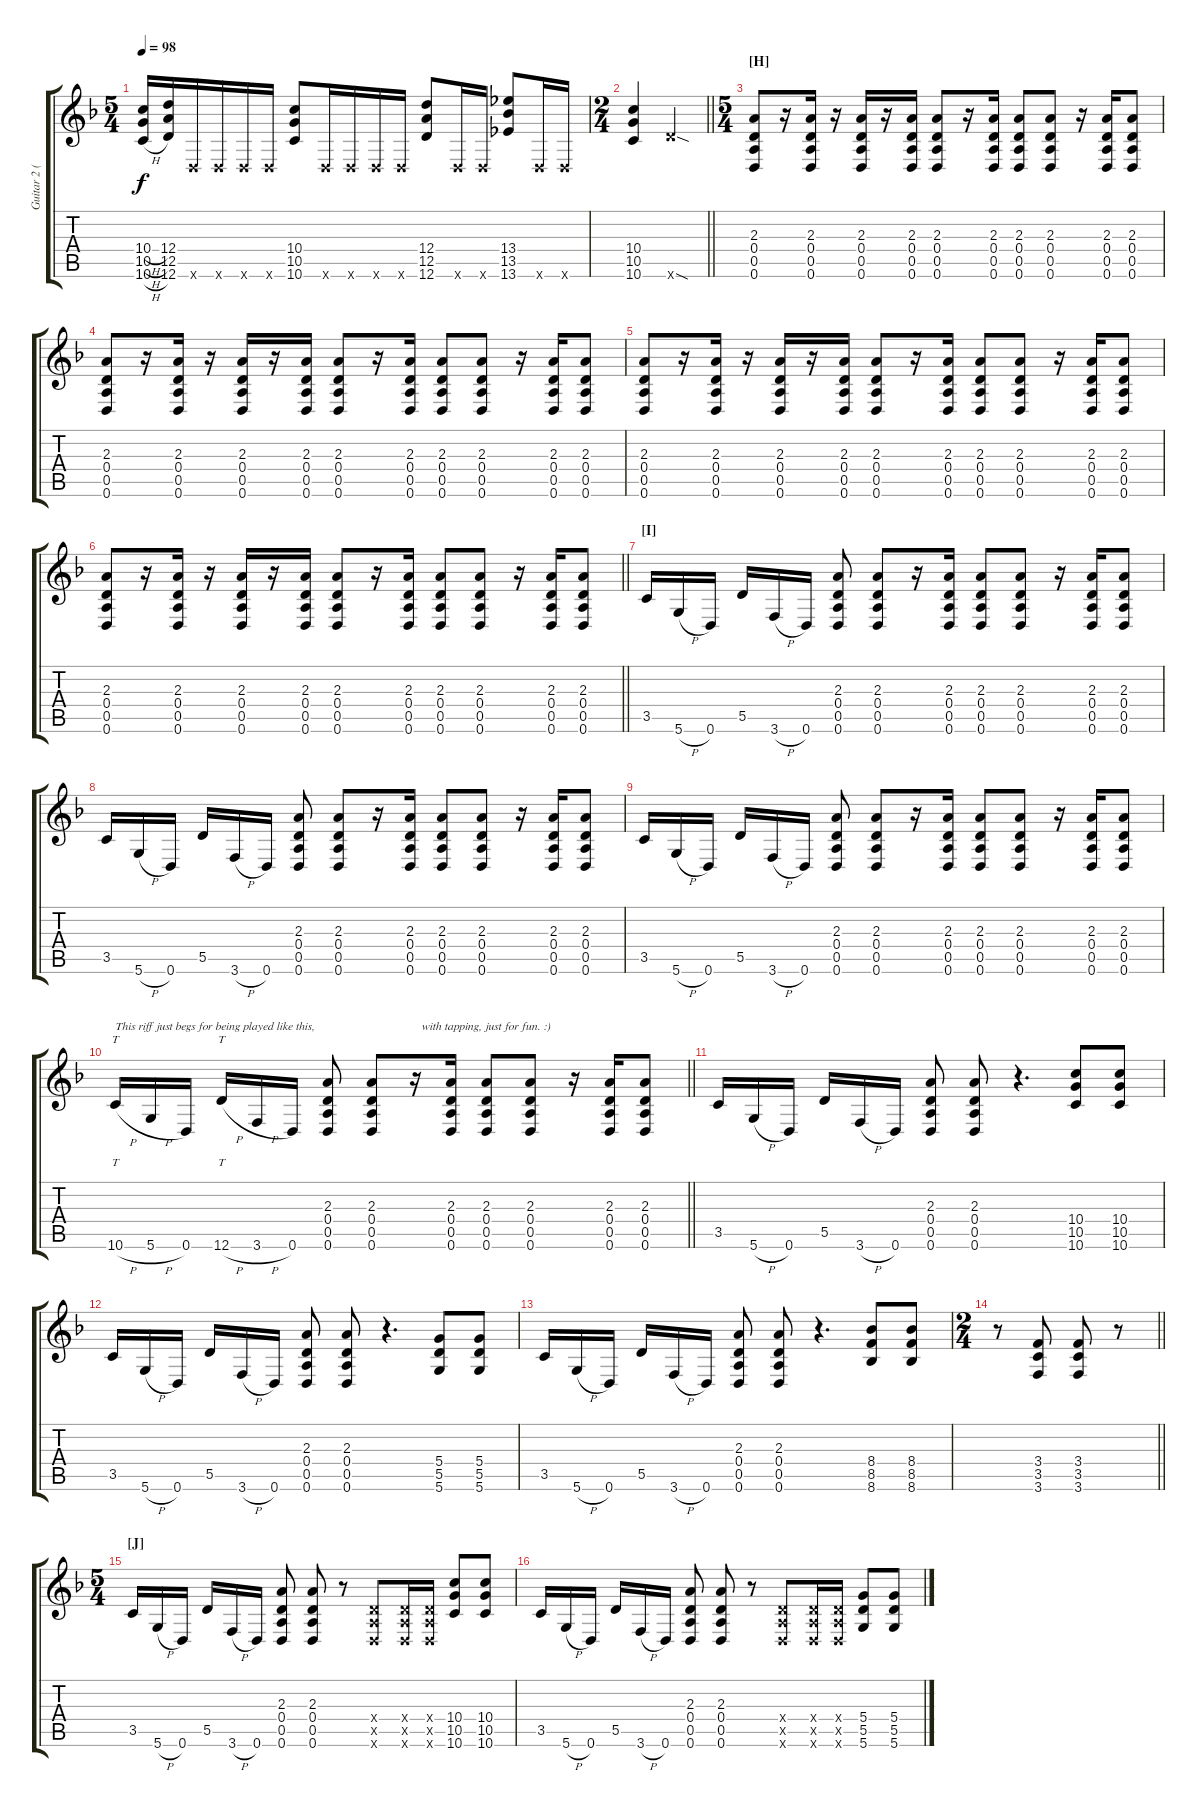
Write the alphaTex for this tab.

\track ("Guitar 2 (right)" "Guitar 2 (") {instrument distortionguitar}
\staff {score tabs}
\tuning (E4 B3 G3 D3 A2 D2) {hide}
\ts (5 4)
\tempo 98
\clef g2
\ks dminor
(10.4{h} 10.5{h} 10.6{h}).16{dy f} (12.4 12.5 12.6).16 0.6{x}.16 0.6{x}.16{beam merge} 0.6{x}.16 0.6{x}.16{beam split} (10.4 10.5 10.6).8{beam merge} 0.6{x}.16 0.6{x}.16 0.6{x}.16 0.6{x}.16 (12.4 12.5 12.6).8 0.6{x}.16 0.6{x}.16 (13.4 13.5 13.6).8 0.6{x}.16 0.6{x}.16 |
\ts (2 4)
\barLineRight lightlight
(10.4 10.5 10.6).4 12.6{sod x}.4 |
\ts (5 4)
\section ("" "[H]")
(2.3 0.4 0.5 0.6).8 r.16 (2.3 0.4 0.5 0.6).16 r.16 (2.3 0.4 0.5 0.6).16 r.16 (2.3 0.4 0.5 0.6).16{beam split} (2.3 0.4 0.5 0.6).8 r.16 (2.3 0.4 0.5 0.6).16{beam split} (2.3 0.4 0.5 0.6).8 (2.3 0.4 0.5 0.6).8 r.16 (2.3 0.4 0.5 0.6).16 (2.3 0.4 0.5 0.6).8 |
(2.3 0.4 0.5 0.6).8 r.16 (2.3 0.4 0.5 0.6).16 r.16 (2.3 0.4 0.5 0.6).16 r.16 (2.3 0.4 0.5 0.6).16{beam split} (2.3 0.4 0.5 0.6).8 r.16 (2.3 0.4 0.5 0.6).16{beam split} (2.3 0.4 0.5 0.6).8 (2.3 0.4 0.5 0.6).8 r.16 (2.3 0.4 0.5 0.6).16 (2.3 0.4 0.5 0.6).8 |
(2.3 0.4 0.5 0.6).8 r.16 (2.3 0.4 0.5 0.6).16 r.16 (2.3 0.4 0.5 0.6).16 r.16 (2.3 0.4 0.5 0.6).16{beam split} (2.3 0.4 0.5 0.6).8 r.16 (2.3 0.4 0.5 0.6).16{beam split} (2.3 0.4 0.5 0.6).8 (2.3 0.4 0.5 0.6).8 r.16 (2.3 0.4 0.5 0.6).16 (2.3 0.4 0.5 0.6).8 |
\barLineRight lightlight
(2.3 0.4 0.5 0.6).8 r.16 (2.3 0.4 0.5 0.6).16 r.16 (2.3 0.4 0.5 0.6).16 r.16 (2.3 0.4 0.5 0.6).16{beam split} (2.3 0.4 0.5 0.6).8 r.16 (2.3 0.4 0.5 0.6).16{beam split} (2.3 0.4 0.5 0.6).8 (2.3 0.4 0.5 0.6).8 r.16 (2.3 0.4 0.5 0.6).16 (2.3 0.4 0.5 0.6).8 |
\section ("" "[I]")
3.5.16 5.6{h}.16 0.6.16{beam split} 5.5.16{beam merge} 3.6{h}.16 0.6.16{beam split} (2.3 0.4 0.5 0.6).8{beam split} (2.3 0.4 0.5 0.6).8 r.16 (2.3 0.4 0.5 0.6).16{beam split} (2.3 0.4 0.5 0.6).8 (2.3 0.4 0.5 0.6).8 r.16 (2.3 0.4 0.5 0.6).16 (2.3 0.4 0.5 0.6).8 |
3.5.16 5.6{h}.16 0.6.16{beam split} 5.5.16{beam merge} 3.6{h}.16 0.6.16{beam split} (2.3 0.4 0.5 0.6).8{beam split} (2.3 0.4 0.5 0.6).8 r.16 (2.3 0.4 0.5 0.6).16{beam split} (2.3 0.4 0.5 0.6).8 (2.3 0.4 0.5 0.6).8 r.16 (2.3 0.4 0.5 0.6).16 (2.3 0.4 0.5 0.6).8 |
3.5.16 5.6{h}.16 0.6.16{beam split} 5.5.16{beam merge} 3.6{h}.16 0.6.16{beam split} (2.3 0.4 0.5 0.6).8{beam split} (2.3 0.4 0.5 0.6).8 r.16 (2.3 0.4 0.5 0.6).16{beam split} (2.3 0.4 0.5 0.6).8 (2.3 0.4 0.5 0.6).8 r.16 (2.3 0.4 0.5 0.6).16 (2.3 0.4 0.5 0.6).8 |
\barLineRight lightlight
10.6{h}.16{tt txt "This riff just begs for being played like this,"} 5.6{h}.16 0.6.16{beam split} 12.6{h}.16{tt beam merge} 3.6{h}.16 0.6.16{beam split} (2.3 0.4 0.5 0.6).8{beam split} (2.3 0.4 0.5 0.6).8 r.16{txt "  with tapping, just for fun. :)"} (2.3 0.4 0.5 0.6).16{beam split} (2.3 0.4 0.5 0.6).8 (2.3 0.4 0.5 0.6).8 r.16 (2.3 0.4 0.5 0.6).16 (2.3 0.4 0.5 0.6).8 |
3.5.16 5.6{h}.16 0.6.16{beam split} 5.5.16{beam merge} 3.6{h}.16 0.6.16{beam split} (2.3 0.4 0.5 0.6).8{beam split} (2.3 0.4 0.5 0.6).8 r.4{d} (10.4 10.5 10.6).8 (10.4 10.5 10.6).8 |
3.5.16 5.6{h}.16 0.6.16{beam split} 5.5.16{beam merge} 3.6{h}.16 0.6.16{beam split} (2.3 0.4 0.5 0.6).8{beam split} (2.3 0.4 0.5 0.6).8 r.4{d} (5.4 5.5 5.6).8 (5.4 5.5 5.6).8 |
3.5.16 5.6{h}.16 0.6.16{beam split} 5.5.16{beam merge} 3.6{h}.16 0.6.16{beam split} (2.3 0.4 0.5 0.6).8{beam split} (2.3 0.4 0.5 0.6).8 r.4{d} (8.4 8.5 8.6).8 (8.4 8.5 8.6).8 |
\ts (2 4)
\barLineRight lightlight
r.8 (3.4 3.5 3.6).8 (3.4 3.5 3.6).8 r.8 |
\ts (5 4)
\section ("" "[J]")
3.5.16 5.6{h}.16 0.6.16{beam split} 5.5.16{beam merge} 3.6{h}.16 0.6.16{beam split} (2.3 0.4 0.5 0.6).8{beam split} (2.3 0.4 0.5 0.6).8 r.8 (0.4{x} 0.5{x} 0.6{x}).8 (0.4{x} 0.5{x} 0.6{x}).16 (0.4{x} 0.5{x} 0.6{x}).16 (10.4 10.5 10.6).8 (10.4 10.5 10.6).8 |
3.5.16 5.6{h}.16 0.6.16{beam split} 5.5.16{beam merge} 3.6{h}.16 0.6.16{beam split} (2.3 0.4 0.5 0.6).8{beam split} (2.3 0.4 0.5 0.6).8 r.8 (0.4{x} 0.5{x} 0.6{x}).8 (0.4{x} 0.5{x} 0.6{x}).16 (0.4{x} 0.5{x} 0.6{x}).16 (5.4 5.5 5.6).8 (5.4 5.5 5.6).8
